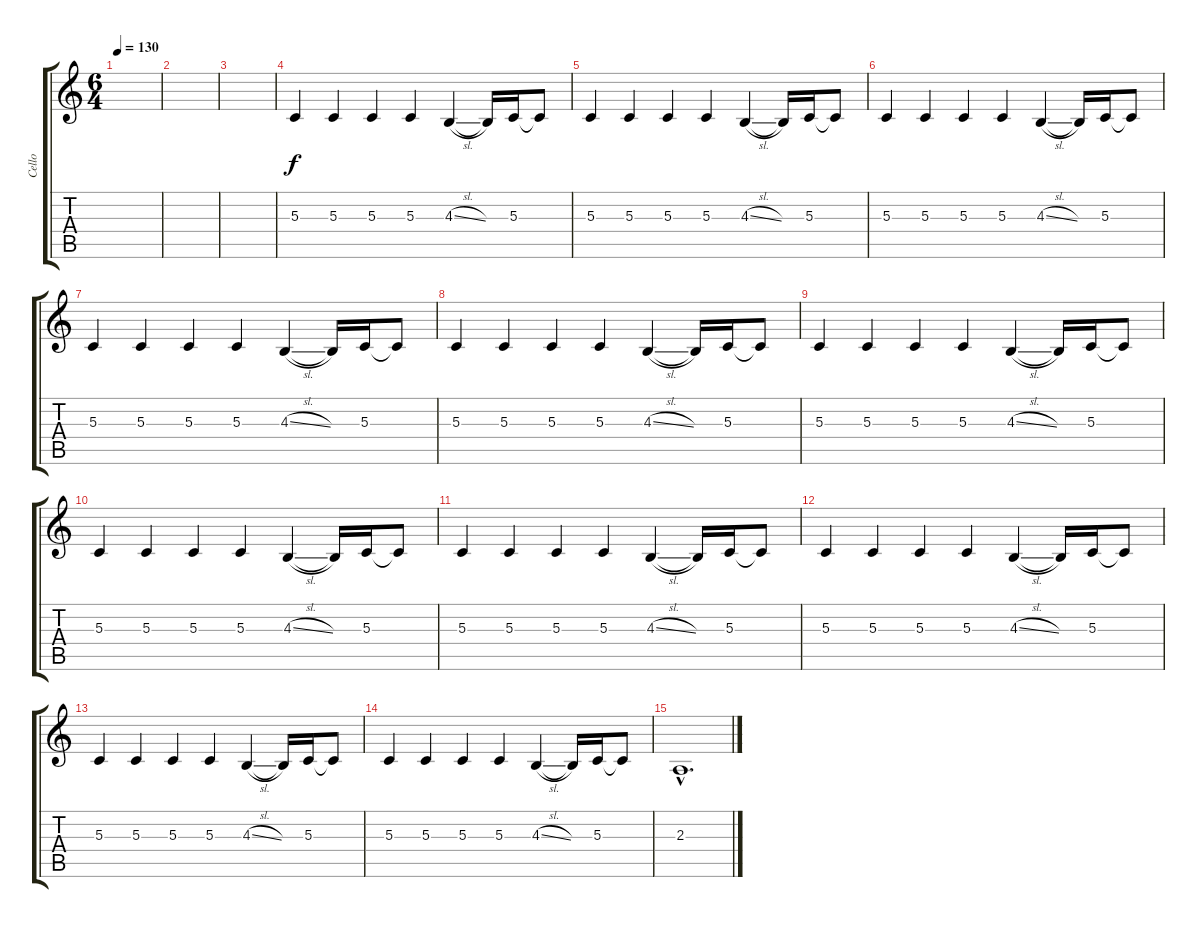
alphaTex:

\track ("Cello" "Cello") {instrument cello}
\staff {score tabs}
\tuning (E4 B3 G3 D3 A2 E2) {hide}
\ts (6 4)
\tempo 130
\clef g2
\ks c
|
|
|
\section ("" "")
5.3.4 5.3.4 5.3.4 5.3.4 4.3{sl}.4 4.3{t}.16 5.3.16 5.3{t}.8 |
5.3.4 5.3.4 5.3.4 5.3.4 4.3{sl}.4 4.3{t}.16 5.3.16 5.3{t}.8 |
5.3.4 5.3.4 5.3.4 5.3.4 4.3{sl}.4 4.3{t}.16 5.3.16 5.3{t}.8 |
5.3.4 5.3.4 5.3.4 5.3.4 4.3{sl}.4 4.3{t}.16 5.3.16 5.3{t}.8 |
5.3.4 5.3.4 5.3.4 5.3.4 4.3{sl}.4 4.3{t}.16 5.3.16 5.3{t}.8 |
5.3.4 5.3.4 5.3.4 5.3.4 4.3{sl}.4 4.3{t}.16 5.3.16 5.3{t}.8 |
5.3.4 5.3.4 5.3.4 5.3.4 4.3{sl}.4 4.3{t}.16 5.3.16 5.3{t}.8 |
5.3.4 5.3.4 5.3.4 5.3.4 4.3{sl}.4 4.3{t}.16 5.3.16 5.3{t}.8 |
5.3.4 5.3.4 5.3.4 5.3.4 4.3{sl}.4 4.3{t}.16 5.3.16 5.3{t}.8 |
5.3.4 5.3.4 5.3.4 5.3.4 4.3{sl}.4 4.3{t}.16 5.3.16 5.3{t}.8 |
5.3.4 5.3.4 5.3.4 5.3.4 4.3{sl}.4 4.3{t}.16 5.3.16 5.3{t}.8 |
\section ("" "")
2.3{hac}.1{d volume 0}
